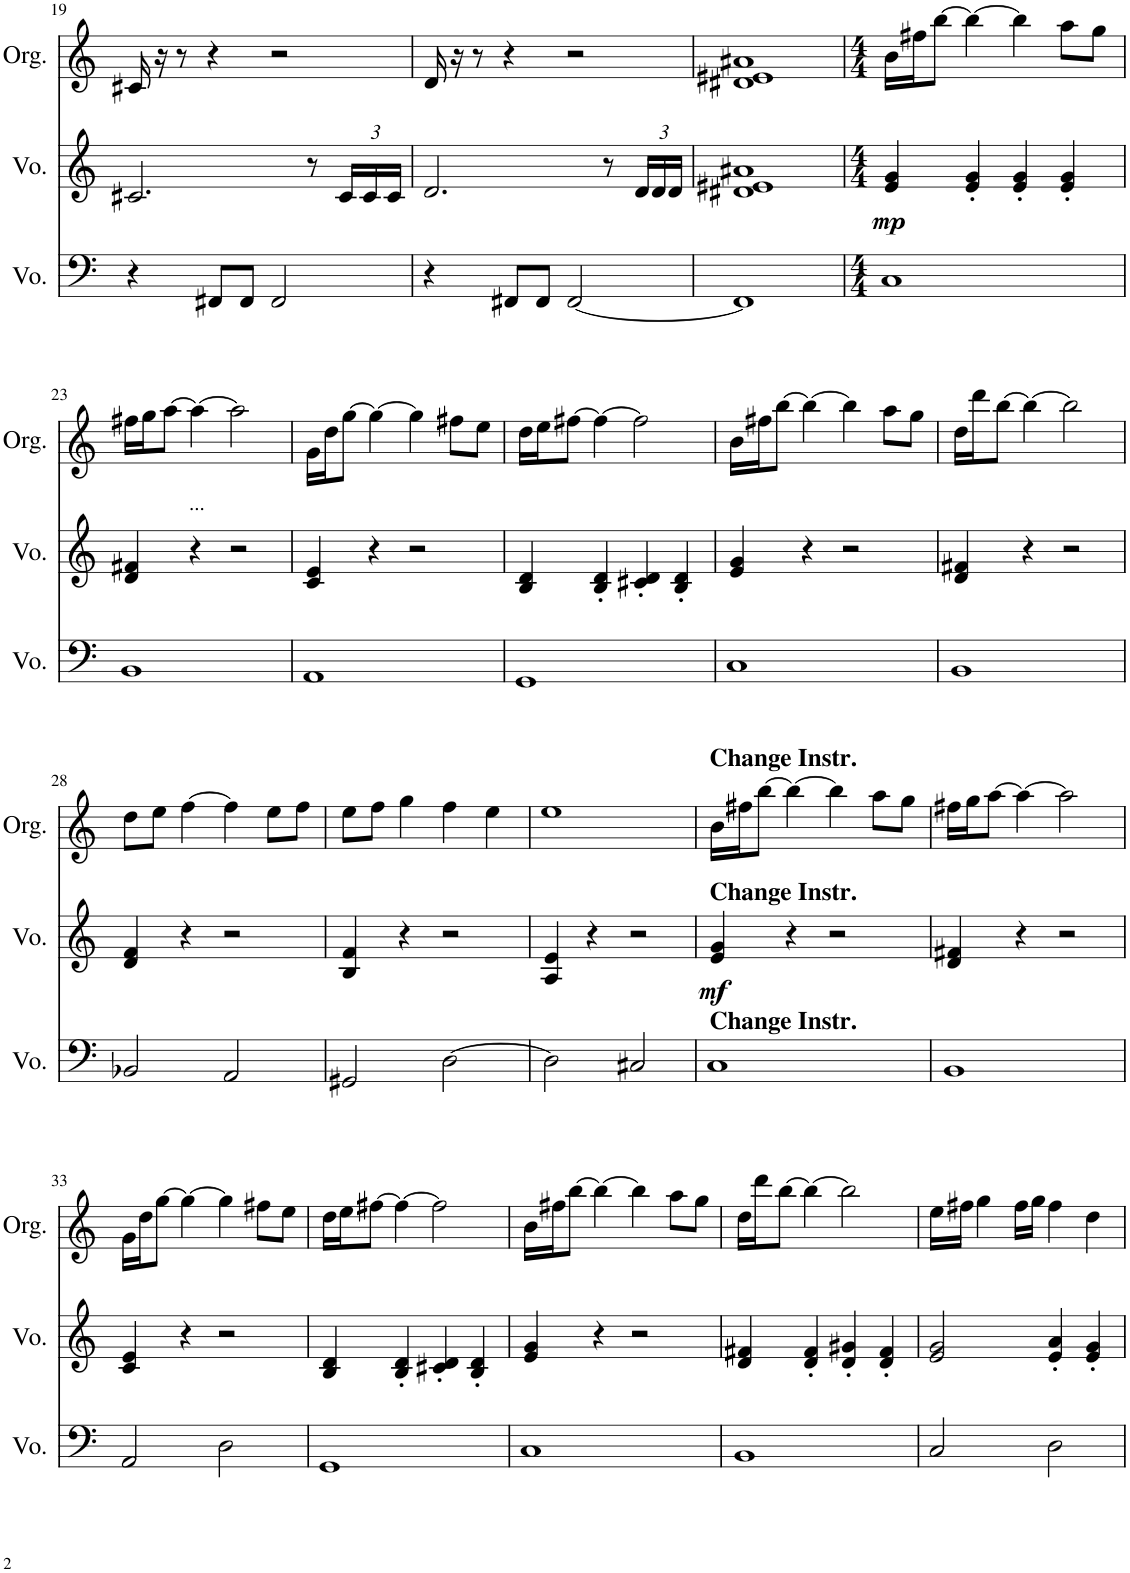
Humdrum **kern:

**kern	**kern	**dynam	**kern
*part3	*part2	*part2	*part1
*staff3	*staff2	*staff2	*staff1
*I"Voice	*I"Voice	*	*I"Voice
*I'Vo.	*I'Vo.	*	*I'Vo.
!!LO:PB:g=z
*clefF4	*clefG2	*	*clefG2
*	*	*	*Trd1c2
*k[]	*k[]	*	*k[]
*M4/4	*M4/4	*	*M4/4
=19	=19	=19	=19
4r	2.c#X/	.	16c#X/
.	.	.	16r
.	.	.	8r
8FF#X/L	.	.	4r
8FF#/J	.	.	.
2FF#/	.	.	2r
.	8r	.	.
*	*Xbrackettup	*	*
.	24c#/LL	.	.
.	24c#/	.	.
.	24c#/JJ	.	.
=20	=20	=20	=20
4r	2.d/	.	16d/
.	.	.	16r
.	.	.	8r
8FF#X/L	.	.	4r
8FF#/J	.	.	.
[2FF#/	.	.	2r
.	8r	.	.
.	24d/LL	.	.
.	24d/	.	.
.	24d/JJ	.	.
=21	=21	=21	=21
1FF#]	1d#X 1e#X 1a#X	.	1d#X 1e#X 1a#X
=22	=22	=22	=22
*M4/4	*M4/4	*	*M4/4
!	!	!LO:DY:b	!
1C	4e/ 4g/	mp	16b\LL
.	.	.	16ff#X\J
.	.	.	[8bb\J
.	4e/' 4g/'	.	4bb\_
.	4e/' 4g/'	.	4bb\]
.	4e/' 4g/'	.	8aa\L
.	.	.	8gg\J
!!LO:LB:g=z
=23	=23	=23	=23
1BB	4d/ 4f#X/	.	16ff#X\LL
.	.	.	16gg\J
.	.	.	[8aa\J
!	!LO:TX:a:t=...	!	!
.	4r	.	4aa\_
.	2r	.	2aa\]
=24	=24	=24	=24
1AA	4c/ 4e/	.	16g\LL
.	.	.	16dd\J
.	.	.	[8gg\J
.	4r	.	4gg\_
.	2r	.	4gg\]
.	.	.	8ff#X\L
.	.	.	8ee\J
=25	=25	=25	=25
1GG	4B/ 4d/	.	16dd\LL
.	.	.	16ee\J
.	.	.	[8ff#X\J
.	4B/' 4d/'	.	4ff#\_
.	4c#X/' 4d/'	.	2ff#\]
.	4B/' 4d/'	.	.
=26	=26	=26	=26
1C	4e/ 4g/	.	16b\LL
.	.	.	16ff#X\J
.	.	.	[8bb\J
.	4r	.	4bb\_
.	2r	.	4bb\]
.	.	.	8aa\L
.	.	.	8gg\J
=27	=27	=27	=27
1BB	4d/ 4f#X/	.	16dd\LL
.	.	.	16ddd\J
.	.	.	[8bb\J
.	4r	.	4bb\_
.	2r	.	2bb\]
!!LO:LB:g=z
=28	=28	=28	=28
2BB-X/	4d/ 4f/	.	8dd\L
.	.	.	8ee\J
.	4r	.	[4ff\
2AA/	2r	.	4ff\]
.	.	.	8ee\L
.	.	.	8ff\J
=29	=29	=29	=29
2GG#X/	4B/ 4f/	.	8ee\L
.	.	.	8ff\J
.	4r	.	4gg\
[2D\	2r	.	4ff\
.	.	.	4ee\
=30	=30	=30	=30
2D\]	4A/ 4e/	.	1ee
.	4r	.	.
2C#X/	2r	.	.
=31	=31	=31	=31
!	!	!	!LO:TX:a:B:t=Change Instr.
!	!LO:TX:a:B:t=Change Instr.	!	!
!LO:TX:a:B:t=Change Instr.	!	!	!
!	!	!LO:DY:b	!
1C	4e/ 4g/	mf	16b\LL
.	.	.	16ff#X\J
.	.	.	[8bb\J
.	4r	.	4bb\_
.	2r	.	4bb\]
.	.	.	8aa\L
.	.	.	8gg\J
=32	=32	=32	=32
1BB	4d/ 4f#X/	.	16ff#X\LL
.	.	.	16gg\J
.	.	.	[8aa\J
.	4r	.	4aa\_
.	2r	.	2aa\]
!!LO:LB:g=z
=33	=33	=33	=33
2AA/	4c/ 4e/	.	16g\LL
.	.	.	16dd\J
.	.	.	[8gg\J
.	4r	.	4gg\_
2D\	2r	.	4gg\]
.	.	.	8ff#X\L
.	.	.	8ee\J
=34	=34	=34	=34
1GG	4B/ 4d/	.	16dd\LL
.	.	.	16ee\J
.	.	.	[8ff#X\J
.	4B/' 4d/'	.	4ff#\_
.	4c#X/' 4d/'	.	2ff#\]
.	4B/' 4d/'	.	.
=35	=35	=35	=35
1C	4e/ 4g/	.	16b\LL
.	.	.	16ff#X\J
.	.	.	[8bb\J
.	4r	.	4bb\_
.	2r	.	4bb\]
.	.	.	8aa\L
.	.	.	8gg\J
=36	=36	=36	=36
1BB	4d/ 4f#X/	.	16dd\LL
.	.	.	16ddd\J
.	.	.	[8bb\J
.	4d/' 4f#/'	.	4bb\_
.	4d/' 4g#X/'	.	2bb\]
.	4d/' 4f#/'	.	.
=37	=37	=37	=37
2C/	2e/ 2g/	.	16ee\LL
.	.	.	16ff#X\JJ
.	.	.	4gg\
.	.	.	16ff#\LL
.	.	.	16gg\JJ
2D\	4e/' 4a/'	.	4ff#\
.	4e/' 4g/'	.	4dd\
=	=	=	=
*-	*-	*-	*-
